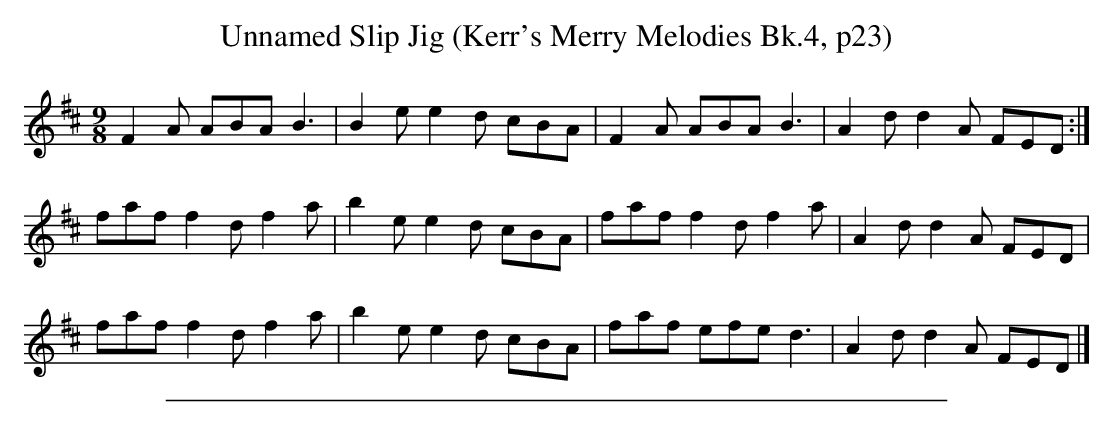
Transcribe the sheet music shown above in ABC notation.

X:1
T: Unnamed Slip Jig (Kerr's Merry Melodies Bk.4, p23)
M:9/8
K:D
F2 A ABA B3|B2 e e2 d cBA|F2 A ABA B3|A2 d d2 A FED:|]
faf f2 d f2 a|b2 e e2 d cBA|faf f2 d f2 a|A2 d d2 A FED|
faf f2 d f2 a|b2 e e2 d cBA|faf efe d3|A2 d d2 A FED|]
